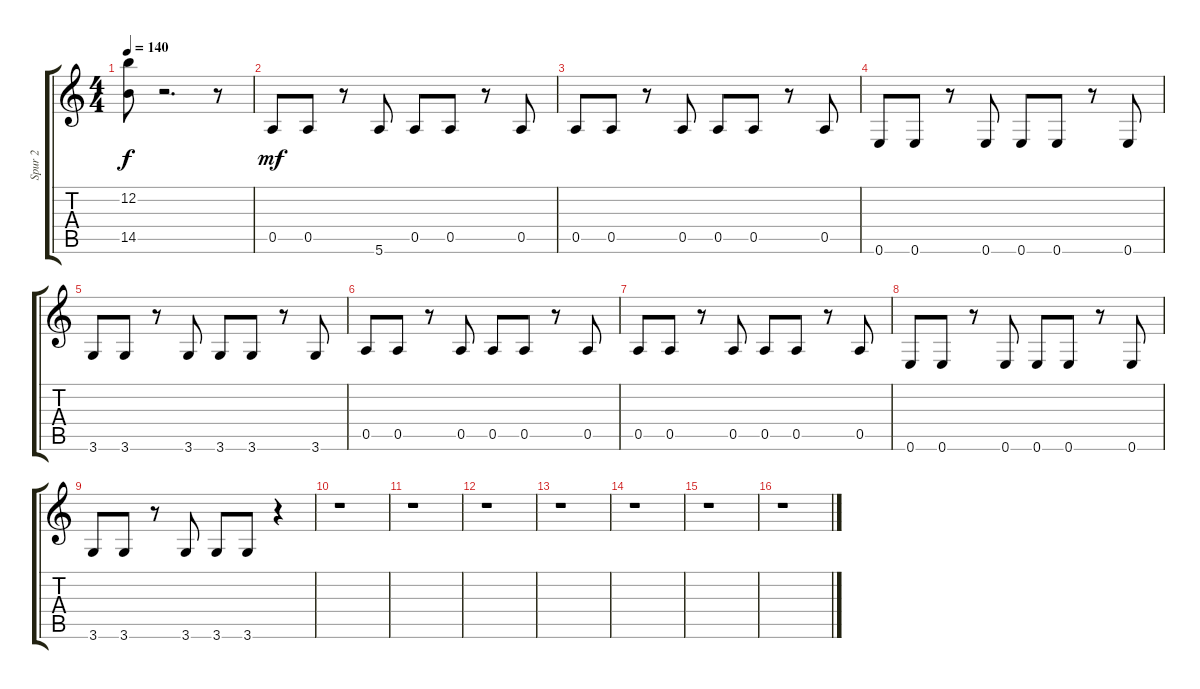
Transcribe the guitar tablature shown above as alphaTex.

\track ("Spur 2" "Spur 2") {instrument electricguitarclean}
\staff {score tabs}
\tuning (E4 B3 G3 D3 A2 E2) {hide}
\ts (4 4)
\tempo 140
\clef g2
\ks c
(12.2 14.5).8{dy f} r.2{d} r.8 |
0.5.8{dy mf} 0.5.8 r.8 5.6.8 0.5.8 0.5.8 r.8 0.5.8 |
0.5.8 0.5.8 r.8 0.5.8 0.5.8 0.5.8 r.8 0.5.8 |
0.6.8 0.6.8 r.8 0.6.8 0.6.8 0.6.8 r.8 0.6.8 |
3.6.8 3.6.8 r.8 3.6.8 3.6.8 3.6.8 r.8 3.6.8 |
0.5.8 0.5.8 r.8 0.5.8 0.5.8 0.5.8 r.8 0.5.8 |
0.5.8 0.5.8 r.8 0.5.8 0.5.8 0.5.8 r.8 0.5.8 |
0.6.8 0.6.8 r.8 0.6.8 0.6.8 0.6.8 r.8 0.6.8 |
3.6.8 3.6.8 r.8 3.6.8 3.6.8 3.6.8 r.4 |
r.1 |
r.1 |
r.1 |
r.1 |
r.1 |
r.1 |
r.1
